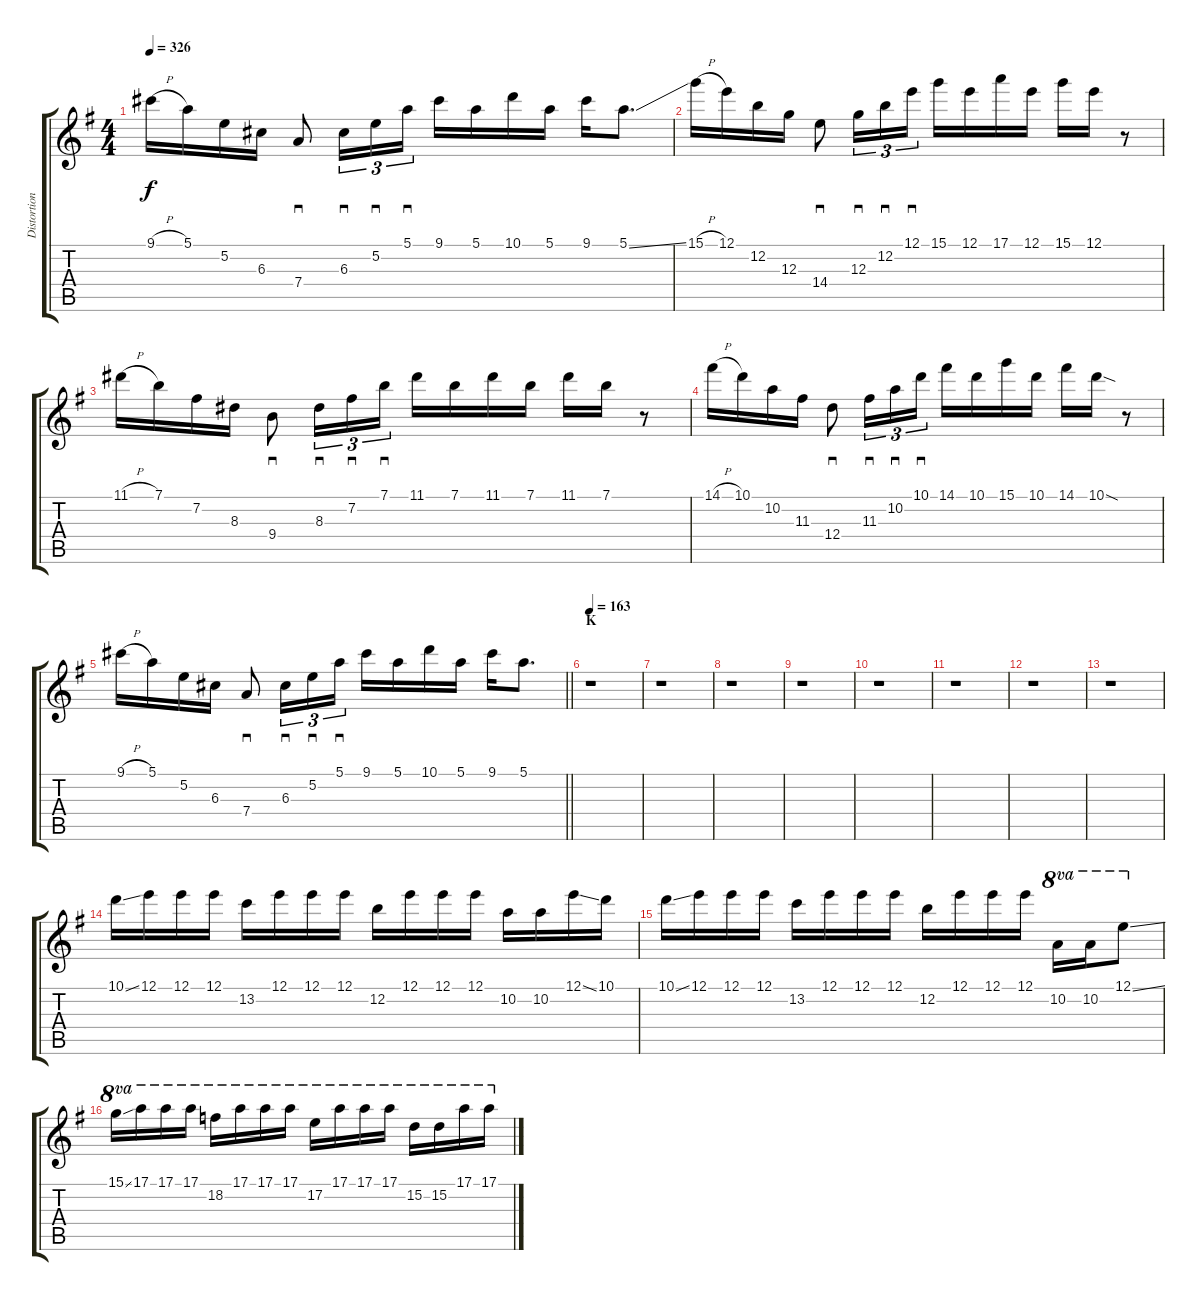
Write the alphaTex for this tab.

\track ("Distortion" "Distortion") {instrument distortionguitar}
\staff {score tabs}
\tuning (E4 B3 G3 D3 A2 E2) {hide}
\ts (4 4)
\tempo 326
\clef g2
\ks g
9.1{h}.16{dy f} 5.1.16 5.2.16 6.3.16 7.4.8{sd} 6.3.16{sd tu (3 2)} 5.2.16{sd tu (3 2)} 5.1.16{sd tu (3 2)} 9.1.16 5.1.16 10.1.16 5.1.16 9.1.16 5.1{ss}.8{d} |
15.1{h}.16 12.1.16 12.2.16 12.3.16 14.4.8{sd} 12.3.16{sd tu (3 2)} 12.2.16{sd tu (3 2)} 12.1.16{sd tu (3 2)} 15.1.16 12.1.16 17.1.16 12.1.16 15.1.16 12.1.16 r.8 |
11.1{h}.16 7.1.16 7.2.16 8.3.16 9.4.8{sd} 8.3.16{sd tu (3 2)} 7.2.16{sd tu (3 2)} 7.1.16{sd tu (3 2)} 11.1.16 7.1.16 11.1.16 7.1.16 11.1.16 7.1.16 r.8 |
14.1{h}.16 10.1.16 10.2.16 11.3.16 12.4.8{sd} 11.3.16{sd tu (3 2)} 10.2.16{sd tu (3 2)} 10.1.16{sd tu (3 2)} 14.1.16 10.1.16 15.1.16 10.1.16 14.1.16 10.1{sod}.16 r.8 |
\barLineRight lightlight
9.1{h}.16 5.1.16 5.2.16 6.3.16 7.4.8{sd} 6.3.16{sd tu (3 2)} 5.2.16{sd tu (3 2)} 5.1.16{sd tu (3 2)} 9.1.16 5.1.16 10.1.16 5.1.16 9.1.16 5.1.8{d} |
\section ("" "K")
\tempo 163
r.1 |
r.1 |
r.1 |
r.1 |
r.1 |
r.1 |
r.1 |
r.1 |
10.1{ss}.16 12.1.16 12.1.16 12.1.16 13.2.16 12.1.16 12.1.16 12.1.16 12.2.16 12.1.16 12.1.16 12.1.16 10.2.16 10.2.16 12.1{ss}.16 10.1.16 |
10.1{ss}.16 12.1.16 12.1.16 12.1.16 13.2.16 12.1.16 12.1.16 12.1.16 12.2.16 12.1.16 12.1.16 12.1.16 10.2.16{ot 8va} 10.2.16{ot 8va} 12.1{ss}.8{ot 8va} |
15.1{ss}.16{ot 8va} 17.1.16{ot 8va} 17.1.16{ot 8va} 17.1.16{ot 8va} 18.2.16{ot 8va} 17.1.16{ot 8va} 17.1.16{ot 8va} 17.1.16{ot 8va} 17.2.16{ot 8va} 17.1.16{ot 8va} 17.1.16{ot 8va} 17.1.16{ot 8va} 15.2.16{ot 8va} 15.2.16{ot 8va} 17.1.16{ot 8va} 17.1{ss}.16{ot 8va}
